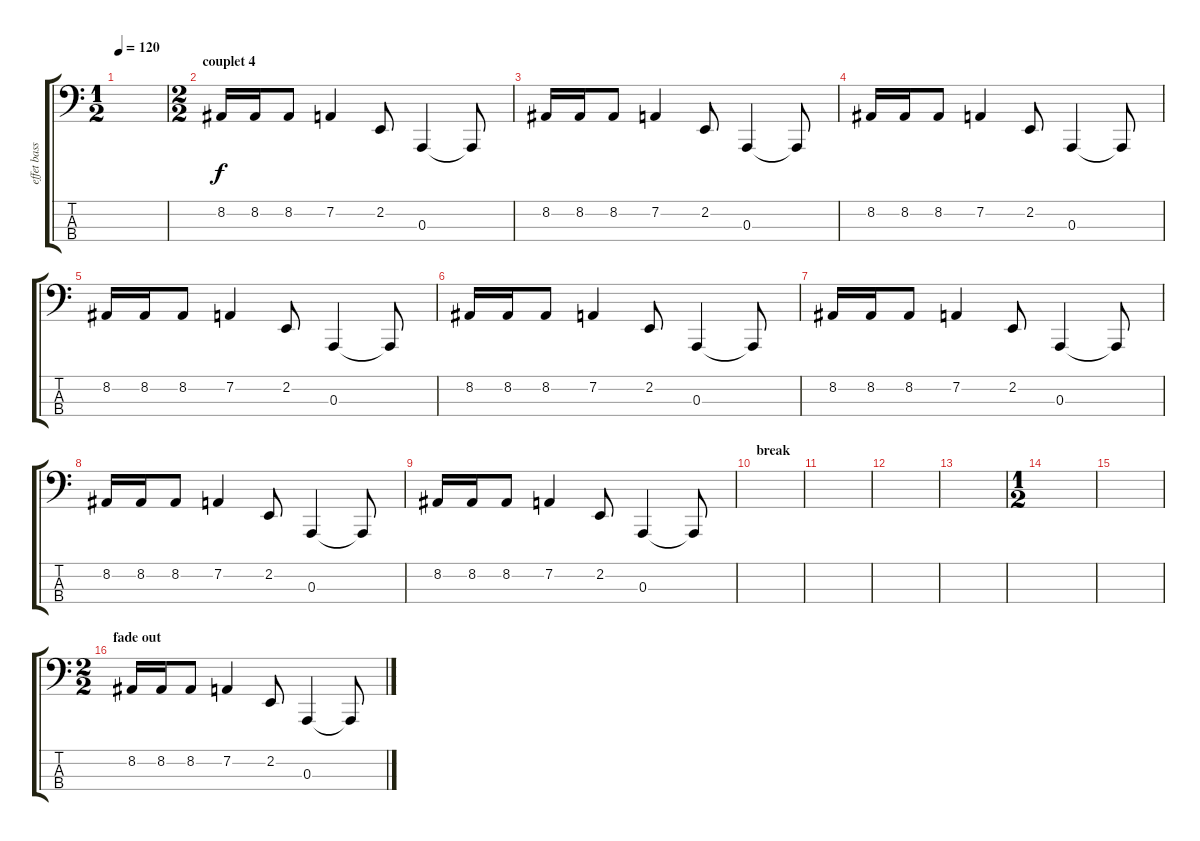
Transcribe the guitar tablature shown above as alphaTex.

\track ("effet basse" "effet bass") {instrument lead8bassandlead}
\staff {score tabs}
\tuning (G2 D2 A1 E1) {hide}
\ts (1 2)
\tempo 120
\clef f4
\ks c
|
\ts (2 2)
\section ("" "couplet 4")
8.2.16 8.2.16 8.2.8 7.2.4 2.2.8 0.3.4 0.3{t}.8 |
8.2.16 8.2.16 8.2.8 7.2.4 2.2.8 0.3.4 0.3{t}.8 |
8.2.16 8.2.16 8.2.8 7.2.4 2.2.8 0.3.4 0.3{t}.8 |
8.2.16 8.2.16 8.2.8 7.2.4 2.2.8 0.3.4 0.3{t}.8 |
8.2.16 8.2.16 8.2.8 7.2.4 2.2.8 0.3.4 0.3{t}.8 |
8.2.16 8.2.16 8.2.8 7.2.4 2.2.8 0.3.4 0.3{t}.8 |
8.2.16 8.2.16 8.2.8 7.2.4 2.2.8 0.3.4 0.3{t}.8 |
8.2.16 8.2.16 8.2.8 7.2.4 2.2.8 0.3.4 0.3{t}.8 |
\section ("" "break")
|
|
|
|
\ts (1 2)
|
|
\ts (2 2)
\section ("" "fade out")
8.2.16 8.2.16 8.2.8 7.2.4 2.2.8 0.3.4 0.3{t}.8
